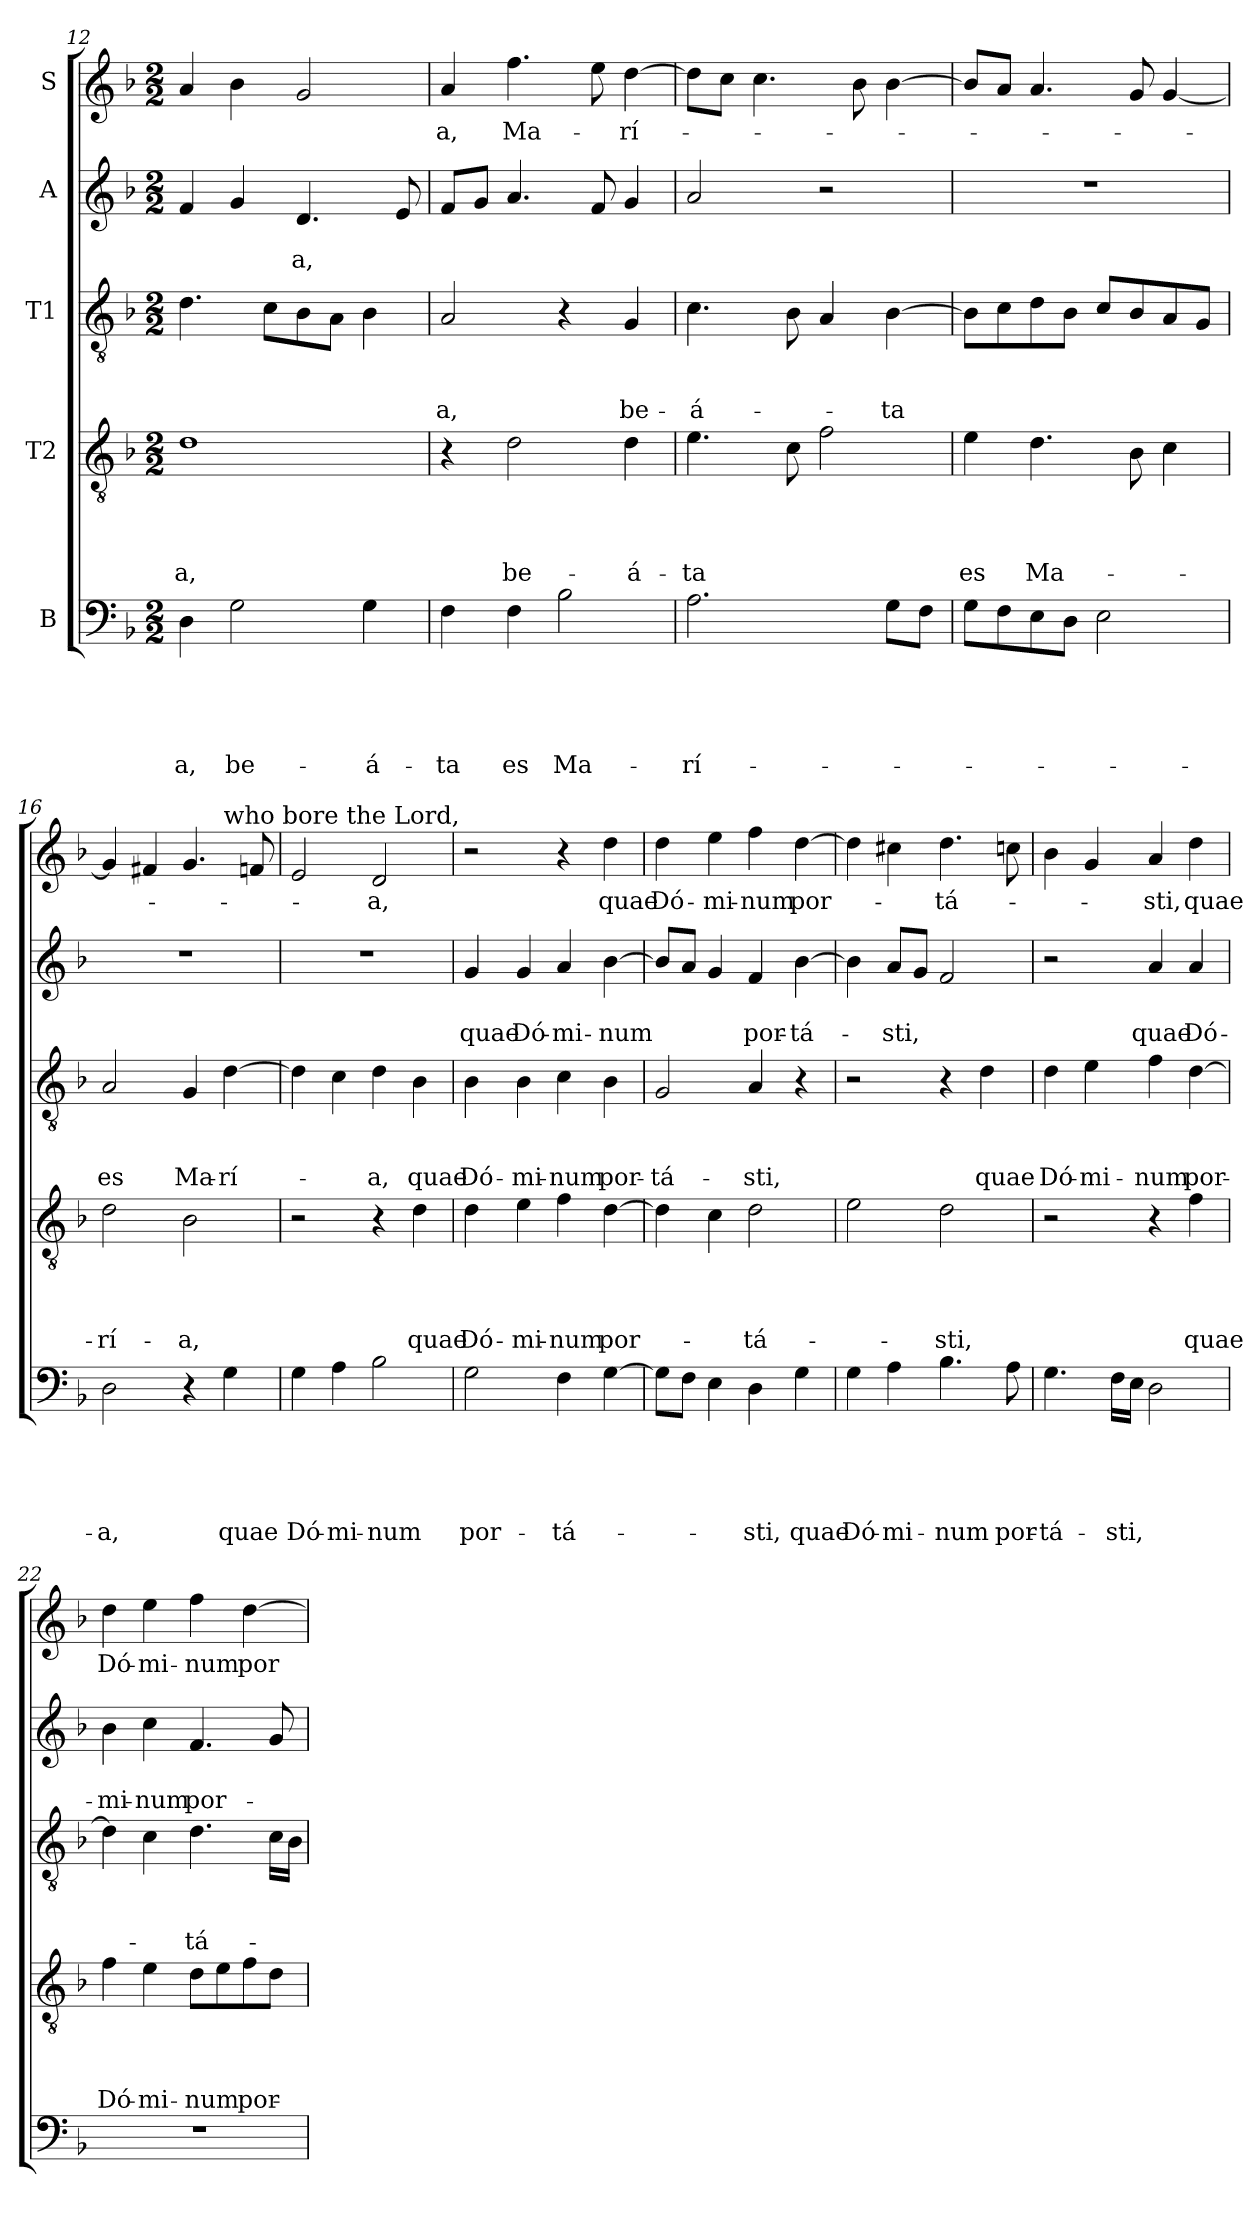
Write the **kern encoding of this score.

**kern	**text	**text	**text	**text	**text	**kern	**text	**text	**text	**text	**kern	**text	**text	**text	**kern	**text	**text	**kern	**text
*part5	*part5	*part5	*part5	*part5	*part5	*part4	*part4	*part4	*part4	*part4	*part3	*part3	*part3	*part3	*part2	*part2	*part2	*part1	*part1
*staff5	*staff5	*staff5	*staff5	*staff5	*staff5	*staff4	*staff4	*staff4	*staff4	*staff4	*staff3	*staff3	*staff3	*staff3	*staff2	*staff2	*staff2	*staff1	*staff1
*I"B	*	*	*	*	*	*I"T2	*	*	*	*	*I"T1	*	*	*	*I"A	*	*	*I"S	*
*clefF4	*	*	*	*	*	*clefGv2	*	*	*	*	*clefGv2	*	*	*	*clefG2	*	*	*clefG2	*
*k[b-]	*	*	*	*	*	*k[b-]	*	*	*	*	*k[b-]	*	*	*	*k[b-]	*	*	*k[b-]	*
*F:	*	*	*	*	*	*F:	*	*	*	*	*F:	*	*	*	*F:	*	*	*F:	*
*M2/2	*	*	*	*	*	*M2/2	*	*	*	*	*M2/2	*	*	*	*M2/2	*	*	*M2/2	*
=12	=12	=12	=12	=12	=12	=12	=12	=12	=12	=12	=12	=12	=12	=12	=12	=12	=12	=12	=12
!	!	!	!	!	!LO:LY:b	!	!	!	!	!LO:LY:b	!	!	!	!	!	!	!	!	!
4D\	.	.	.	.	-a,	1d	.	.	.	-a,	4.d\	.	.	.	4f/	.	.	4a/	.
!	!	!	!	!	!LO:LY:b	!	!	!	!	!	!	!	!	!	!	!	!	!	!
2G\	.	.	.	.	be-	.	.	.	.	.	.	.	.	.	4g/	.	.	4b-\	.
.	.	.	.	.	.	.	.	.	.	.	8c\L	.	.	.	.	.	.	.	.
!	!	!	!	!	!	!	!	!	!	!	!	!	!	!	!	!	!LO:LY:b	!	!
.	.	.	.	.	.	.	.	.	.	.	8B-\	.	.	.	4.d/	.	-a,	2g/	.
.	.	.	.	.	.	.	.	.	.	.	8A\J	.	.	.	.	.	.	.	.
!	!	!	!	!	!LO:LY:b	!	!	!	!	!	!	!	!	!	!	!	!	!	!
4G\	.	.	.	.	-á-	.	.	.	.	.	4B-\	.	.	.	.	.	.	.	.
.	.	.	.	.	.	.	.	.	.	.	.	.	.	.	8e/	.	.	.	.
=13	=13	=13	=13	=13	=13	=13	=13	=13	=13	=13	=13	=13	=13	=13	=13	=13	=13	=13	=13
!	!	!	!	!	!LO:LY:b	!	!	!	!	!	!	!	!	!LO:LY:b	!	!	!	!	!LO:LY:b
4F\	.	.	.	.	-ta	4r	.	.	.	.	2A/	.	.	-a,	8f/L	.	.	4a/	-a,
.	.	.	.	.	.	.	.	.	.	.	.	.	.	.	8g/J	.	.	.	.
!	!	!	!	!	!LO:LY:b	!	!	!	!	!LO:LY:b	!	!	!	!	!	!	!	!	!LO:LY:b
4F\	.	.	.	.	es	2d\	.	.	.	be-	.	.	.	.	4.a/	.	.	4.ff\	Ma-
!	!	!	!	!	!LO:LY:b	!	!	!	!	!	!	!	!	!	!	!	!	!	!
2B-\	.	.	.	.	Ma-	.	.	.	.	.	4r	.	.	.	.	.	.	.	.
.	.	.	.	.	.	.	.	.	.	.	.	.	.	.	8f/	.	.	8ee\	.
!	!	!	!	!	!	!	!	!	!	!LO:LY:b	!	!	!	!LO:LY:b	!	!	!	!	!LO:LY:b
.	.	.	.	.	.	4d\	.	.	.	-á-	4G/	.	.	be-	4g/	.	.	[4dd\	-rí-
=14	=14	=14	=14	=14	=14	=14	=14	=14	=14	=14	=14	=14	=14	=14	=14	=14	=14	=14	=14
!	!	!	!	!	!LO:LY:b	!	!	!	!	!LO:LY:b	!	!	!	!LO:LY:b	!	!	!	!	!
2.A\	.	.	.	.	-rí-	4.e\	.	.	.	-ta	4.c\	.	.	-á-	2a/	.	.	8dd\L]	.
.	.	.	.	.	.	.	.	.	.	.	.	.	.	.	.	.	.	8cc\J	.
.	.	.	.	.	.	.	.	.	.	.	.	.	.	.	.	.	.	4.cc\	.
.	.	.	.	.	.	8c\	.	.	.	.	8B-\	.	.	.	.	.	.	.	.
.	.	.	.	.	.	2f\	.	.	.	.	4A/	.	.	.	2r	.	.	.	.
.	.	.	.	.	.	.	.	.	.	.	.	.	.	.	.	.	.	8b-\	.
!	!	!	!	!	!	!	!	!	!	!	!	!	!	!LO:LY:b	!	!	!	!	!
8G\L	.	.	.	.	.	.	.	.	.	.	[4B-\	.	.	-ta	.	.	.	[4b-\	.
8F\J	.	.	.	.	.	.	.	.	.	.	.	.	.	.	.	.	.	.	.
=15	=15	=15	=15	=15	=15	=15	=15	=15	=15	=15	=15	=15	=15	=15	=15	=15	=15	=15	=15
!	!	!	!	!	!	!	!	!	!	!LO:LY:b	!	!	!	!	!	!	!	!	!
8G\L	.	.	.	.	.	4e\	.	.	.	es	8B-\L]	.	.	.	1r	.	.	8b-/L]	.
8F\	.	.	.	.	.	.	.	.	.	.	8c\	.	.	.	.	.	.	8a/J	.
!	!	!	!	!	!	!	!	!	!	!LO:LY:b	!	!	!	!	!	!	!	!	!
8E\	.	.	.	.	.	4.d\	.	.	.	Ma-	8d\	.	.	.	.	.	.	4.a/	.
8D\J	.	.	.	.	.	.	.	.	.	.	8B-\J	.	.	.	.	.	.	.	.
2E\	.	.	.	.	.	.	.	.	.	.	8c/L	.	.	.	.	.	.	.	.
.	.	.	.	.	.	8B-\	.	.	.	.	8B-/	.	.	.	.	.	.	8g/	.
.	.	.	.	.	.	4c\	.	.	.	.	8A/	.	.	.	.	.	.	[4g/	.
.	.	.	.	.	.	.	.	.	.	.	8G/J	.	.	.	.	.	.	.	.
!!LO:PB:g=z
=16	=16	=16	=16	=16	=16	=16	=16	=16	=16	=16	=16	=16	=16	=16	=16	=16	=16	=16	=16
!	!	!	!	!	!LO:LY:b	!	!	!	!	!LO:LY:b	!	!	!	!LO:LY:b	!	!	!	!	!
*	*	*	*	*	*	*	*	*	*	*	*	*	*	*	*	*	*	*^	*
2D\	.	.	.	.	-a,	2d\	.	.	.	-rí-	2A/	.	.	es	1r	.	.	4g/]	2.ryy	.
.	.	.	.	.	.	.	.	.	.	.	.	.	.	.	.	.	.	4f#i/	.	.
!	!	!	!	!	!	!	!	!	!	!LO:LY:b	!	!	!	!LO:LY:b	!	!	!	!	!	!
4r	.	.	.	.	.	2B-\	.	.	.	-a,	4G/	.	.	Ma-	.	.	.	4.g/	.	.
!	!	!	!	!	!	!	!	!	!	!	!	!	!	!	!	!	!	!	!LO:TX:a:t=who bore the Lord,	!
!	!	!	!	!	!LO:LY:b	!	!	!	!	!	!	!	!	!LO:LY:b	!	!	!	!	!	!
4G\	.	.	.	.	quae	.	.	.	.	.	[4d\	.	.	-rí-	.	.	.	.	4ryy	.
.	.	.	.	.	.	.	.	.	.	.	.	.	.	.	.	.	.	8fni/	.	.
=17	=17	=17	=17	=17	=17	=17	=17	=17	=17	=17	=17	=17	=17	=17	=17	=17	=17	=17	=17	=17
!	!	!	!	!	!LO:LY:b	!	!	!	!	!	!	!	!	!	!	!	!	!	!	!
*	*	*	*	*	*	*	*	*	*	*	*	*	*	*	*	*	*	*v	*v	*
4G\	.	.	.	.	Dó-	2r	.	.	.	.	4d\]	.	.	.	1r	.	.	2e/	.
!	!	!	!	!	!LO:LY:b	!	!	!	!	!	!	!	!	!	!	!	!	!	!
4A\	.	.	.	.	-mi-	.	.	.	.	.	4c\	.	.	.	.	.	.	.	.
!	!	!	!	!	!LO:LY:b	!	!	!	!	!	!	!	!	!LO:LY:b	!	!	!	!	!LO:LY:b
2B-\	.	.	.	.	-num	4r	.	.	.	.	4d\	.	.	-a,	.	.	.	2d/	-a,
!	!	!	!	!	!	!	!	!	!	!LO:LY:b	!	!	!	!LO:LY:b	!	!	!	!	!
.	.	.	.	.	.	4d\	.	.	.	quae	4B-\	.	.	quae	.	.	.	.	.
=18	=18	=18	=18	=18	=18	=18	=18	=18	=18	=18	=18	=18	=18	=18	=18	=18	=18	=18	=18
!	!	!	!	!	!LO:LY:b	!	!	!	!	!LO:LY:b	!	!	!	!LO:LY:b	!	!	!LO:LY:b	!	!
2G\	.	.	.	.	por-	4d\	.	.	.	Dó-	4B-\	.	.	Dó-	4g/	.	quae	2r	.
!	!	!	!	!	!	!	!	!	!	!LO:LY:b	!	!	!	!LO:LY:b	!	!	!LO:LY:b	!	!
.	.	.	.	.	.	4e\	.	.	.	-mi-	4B-\	.	.	-mi-	4g/	.	Dó-	.	.
!	!	!	!	!	!LO:LY:b	!	!	!	!	!LO:LY:b	!	!	!	!LO:LY:b	!	!	!LO:LY:b	!	!
4F\	.	.	.	.	-tá-	4f\	.	.	.	-num	4c\	.	.	-num	4a/	.	-mi-	4r	.
!	!	!	!	!	!	!	!	!	!	!LO:LY:b	!	!	!	!LO:LY:b	!	!	!LO:LY:b	!	!LO:LY:b
[4G\	.	.	.	.	.	[4d\	.	.	.	por-	4B-\	.	.	por-	[4b-\	.	-num	4dd\	quae
=19	=19	=19	=19	=19	=19	=19	=19	=19	=19	=19	=19	=19	=19	=19	=19	=19	=19	=19	=19
!	!	!	!	!	!	!	!	!	!	!	!	!	!	!LO:LY:b	!	!	!	!	!LO:LY:b
8G\L]	.	.	.	.	.	4d\]	.	.	.	.	2G/	.	.	-tá-	8b-/L]	.	.	4dd\	Dó-
8F\J	.	.	.	.	.	.	.	.	.	.	.	.	.	.	8a/J	.	.	.	.
!	!	!	!	!	!	!	!	!	!	!	!	!	!	!	!	!	!	!	!LO:LY:b
4E\	.	.	.	.	.	4c\	.	.	.	.	.	.	.	.	4g/	.	.	4ee\	-mi-
!	!	!	!	!	!LO:LY:b	!	!	!	!	!LO:LY:b	!	!	!	!LO:LY:b	!	!	!LO:LY:b	!	!LO:LY:b
4D\	.	.	.	.	-sti,	2d\	.	.	.	-tá-	4A/	.	.	-sti,	4f/	.	por-	4ff\	-num
!	!	!	!	!	!LO:LY:b	!	!	!	!	!	!	!	!	!	!	!	!LO:LY:b	!	!LO:LY:b
4G\	.	.	.	.	quae	.	.	.	.	.	4r	.	.	.	[4b-\	.	-tá-	[4dd\	por-
=20	=20	=20	=20	=20	=20	=20	=20	=20	=20	=20	=20	=20	=20	=20	=20	=20	=20	=20	=20
!	!	!	!	!	!LO:LY:b	!	!	!	!	!	!	!	!	!	!	!	!	!	!
4G\	.	.	.	.	Dó-	2e\	.	.	.	.	2r	.	.	.	4b-\]	.	.	4dd\]	.
!	!	!	!	!	!LO:LY:b	!	!	!	!	!	!	!	!	!	!	!	!LO:LY:b	!	!
4A\	.	.	.	.	-mi-	.	.	.	.	.	.	.	.	.	8a/L	.	-sti,	4cc#i\	.
.	.	.	.	.	.	.	.	.	.	.	.	.	.	.	8g/J	.	.	.	.
!	!	!	!	!	!LO:LY:b	!	!	!	!	!LO:LY:b	!	!	!	!	!	!	!	!	!LO:LY:b
4.B-\	.	.	.	.	-num	2d\	.	.	.	-sti,	4r	.	.	.	2f/	.	.	4.dd\	-tá-
!	!	!	!	!	!	!	!	!	!	!	!	!	!	!LO:LY:b	!	!	!	!	!
.	.	.	.	.	.	.	.	.	.	.	4d\	.	.	quae	.	.	.	.	.
!	!	!	!	!	!LO:LY:b	!	!	!	!	!	!	!	!	!	!	!	!	!	!
8A\	.	.	.	.	por-	.	.	.	.	.	.	.	.	.	.	.	.	8ccni\	.
!!LO:LB:g=z
=21	=21	=21	=21	=21	=21	=21	=21	=21	=21	=21	=21	=21	=21	=21	=21	=21	=21	=21	=21
!	!	!	!	!	!LO:LY:b	!	!	!	!	!	!	!	!	!LO:LY:b	!	!	!	!	!
4.G\	.	.	.	.	-tá-	2r	.	.	.	.	4d\	.	.	Dó-	2r	.	.	4b-\	.
!	!	!	!	!	!	!	!	!	!	!	!	!	!	!LO:LY:b	!	!	!	!	!
.	.	.	.	.	.	.	.	.	.	.	4e\	.	.	-mi-	.	.	.	4g/	.
!	!	!	!	!	!LO:LY:b	!	!	!	!	!	!	!	!	!	!	!	!	!	!
16F\LL	.	.	.	.	-sti,	.	.	.	.	.	.	.	.	.	.	.	.	.	.
16E\JJ	.	.	.	.	.	.	.	.	.	.	.	.	.	.	.	.	.	.	.
!	!	!	!	!	!	!	!	!	!	!	!	!	!	!LO:LY:b	!	!	!LO:LY:b	!	!LO:LY:b
2D\	.	.	.	.	.	4r	.	.	.	.	4f\	.	.	-num	4a/	.	quae	4a/	-sti,
!	!	!	!	!	!	!	!	!	!	!LO:LY:b	!	!	!	!LO:LY:b	!	!	!LO:LY:b	!	!LO:LY:b
.	.	.	.	.	.	4f\	.	.	.	quae	[4d\	.	.	por-	4a/	.	Dó-	4dd\	quae
=22	=22	=22	=22	=22	=22	=22	=22	=22	=22	=22	=22	=22	=22	=22	=22	=22	=22	=22	=22
!	!	!	!	!	!	!	!	!	!	!LO:LY:b	!	!	!	!	!	!	!LO:LY:b	!	!LO:LY:b
1r	.	.	.	.	.	4f\	.	.	.	Dó-	4d\]	.	.	.	4b-\	.	-mi-	4dd\	Dó-
!	!	!	!	!	!	!	!	!	!	!LO:LY:b	!	!	!	!	!	!	!LO:LY:b	!	!LO:LY:b
.	.	.	.	.	.	4e\	.	.	.	-mi-	4c\	.	.	.	4cc\	.	-num	4ee\	-mi-
!	!	!	!	!	!	!	!	!	!	!LO:LY:b	!	!	!	!LO:LY:b	!	!	!LO:LY:b	!	!LO:LY:b
.	.	.	.	.	.	8d\L	.	.	.	-num	4.d\	.	.	-tá-	4.f/	.	por-	4ff\	-num
.	.	.	.	.	.	8e\	.	.	.	.	.	.	.	.	.	.	.	.	.
!	!	!	!	!	!	!	!	!	!	!LO:LY:b	!	!	!	!	!	!	!	!	!LO:LY:b
.	.	.	.	.	.	8f\	.	.	.	por-	.	.	.	.	.	.	.	[4dd\	por-
.	.	.	.	.	.	8d\J	.	.	.	.	16c\LL	.	.	.	8g/	.	.	.	.
.	.	.	.	.	.	.	.	.	.	.	16B-\JJ	.	.	.	.	.	.	.	.
=	=	=	=	=	=	=	=	=	=	=	=	=	=	=	=	=	=	=	=
*-	*-	*-	*-	*-	*-	*-	*-	*-	*-	*-	*-	*-	*-	*-	*-	*-	*-	*-	*-
